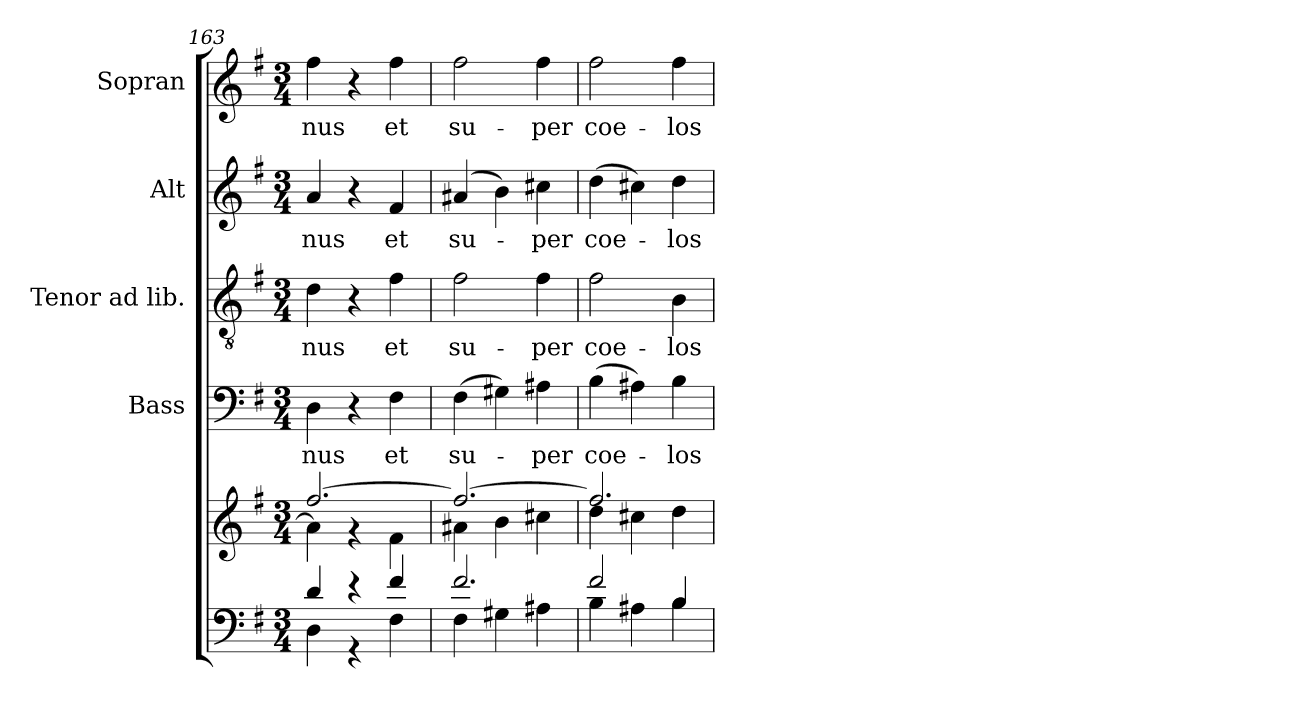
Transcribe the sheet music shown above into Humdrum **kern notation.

**kern	**kern	**kern	**text	**kern	**text	**kern	**text	**kern	**text
*part5	*part5	*part4	*part4	*part3	*part3	*part2	*part2	*part1	*part1
*staff6	*staff5	*staff4	*staff4	*staff3	*staff3	*staff2	*staff2	*staff1	*staff1
*	*	*I"Bass	*	*I"Tenor ad lib.	*	*I"Alt	*	*I"Sopran	*
*	*	*I'B.	*	*I'T.	*	*I'A.	*	*I'S.	*
*clefF4	*clefG2	*clefF4	*	*clefGv2	*	*clefG2	*	*clefG2	*
*k[f#]	*k[f#]	*k[f#]	*	*k[f#]	*	*k[f#]	*	*k[f#]	*
*G:	*G:	*G:	*	*G:	*	*G:	*	*G:	*
*M3/4	*M3/4	*M3/4	*	*M3/4	*	*M3/4	*	*M3/4	*
=163	=163	=163	=163	=163	=163	=163	=163	=163	=163
*^	*^	*	*	*	*	*	*	*	*
!	!	!	!	!	!LO:LY:b	!	!LO:LY:b	!	!LO:LY:b	!	!LO:LY:b
4d/	4D\	[>2.ff#/	4a\]	4D\	-nus	4d\	-nus	4a/	-nus	4ff#\	-nus
4r	4r	.	4rf	4r	.	4r	.	4r	.	4r	.
!	!	!	!	!	!LO:LY:b	!	!LO:LY:b	!	!LO:LY:b	!	!LO:LY:b
4f#/	4F#\	.	4f#\	4F#\	et	4f#\	et	4f#/	et	4ff#\	et
=164	=164	=164	=164	=164	=164	=164	=164	=164	=164	=164	=164
!	!	!	!	!	!LO:LY:b	!	!LO:LY:b	!	!LO:LY:b	!	!LO:LY:b
2.f#/	4F#\	2.ff#/_	4a#X\	(>4F#\	su-	2f#\	su-	(4a#X/	su-	2ff#\	su-
.	4G#X\	.	4b\	4G#X\)	.	.	.	4b\)	.	.	.
!	!	!	!	!	!LO:LY:b	!	!LO:LY:b	!	!LO:LY:b	!	!LO:LY:b
.	4A#X\	.	4cc#X\	4A#X\	-per	4f#\	-per	4cc#X\	-per	4ff#\	-per
!!LO:PB:g=z
=165	=165	=165	=165	=165	=165	=165	=165	=165	=165	=165	=165
!	!	!	!	!	!LO:LY:b	!	!LO:LY:b	!	!LO:LY:b	!	!LO:LY:b
2f#/	4B\	2.ff#/]	4dd\	(>4B\	coe-	2f#\	coe-	(>4dd\	coe-	2ff#\	coe-
.	4A#X\	.	4cc#X\	4A#X\)	.	.	.	4cc#X\)	.	.	.
!	!	!	!	!	!LO:LY:b	!	!LO:LY:b	!	!LO:LY:b	!	!LO:LY:b
4B/	4B\	.	4dd\	4B\	-los	4B\	-los	4dd\	-los	4ff#\	-los
*v	*v	*	*	*	*	*	*	*	*	*	*
*	*v	*v	*	*	*	*	*	*	*	*
=	=	=	=	=	=	=	=	=	=
*-	*-	*-	*-	*-	*-	*-	*-	*-	*-
